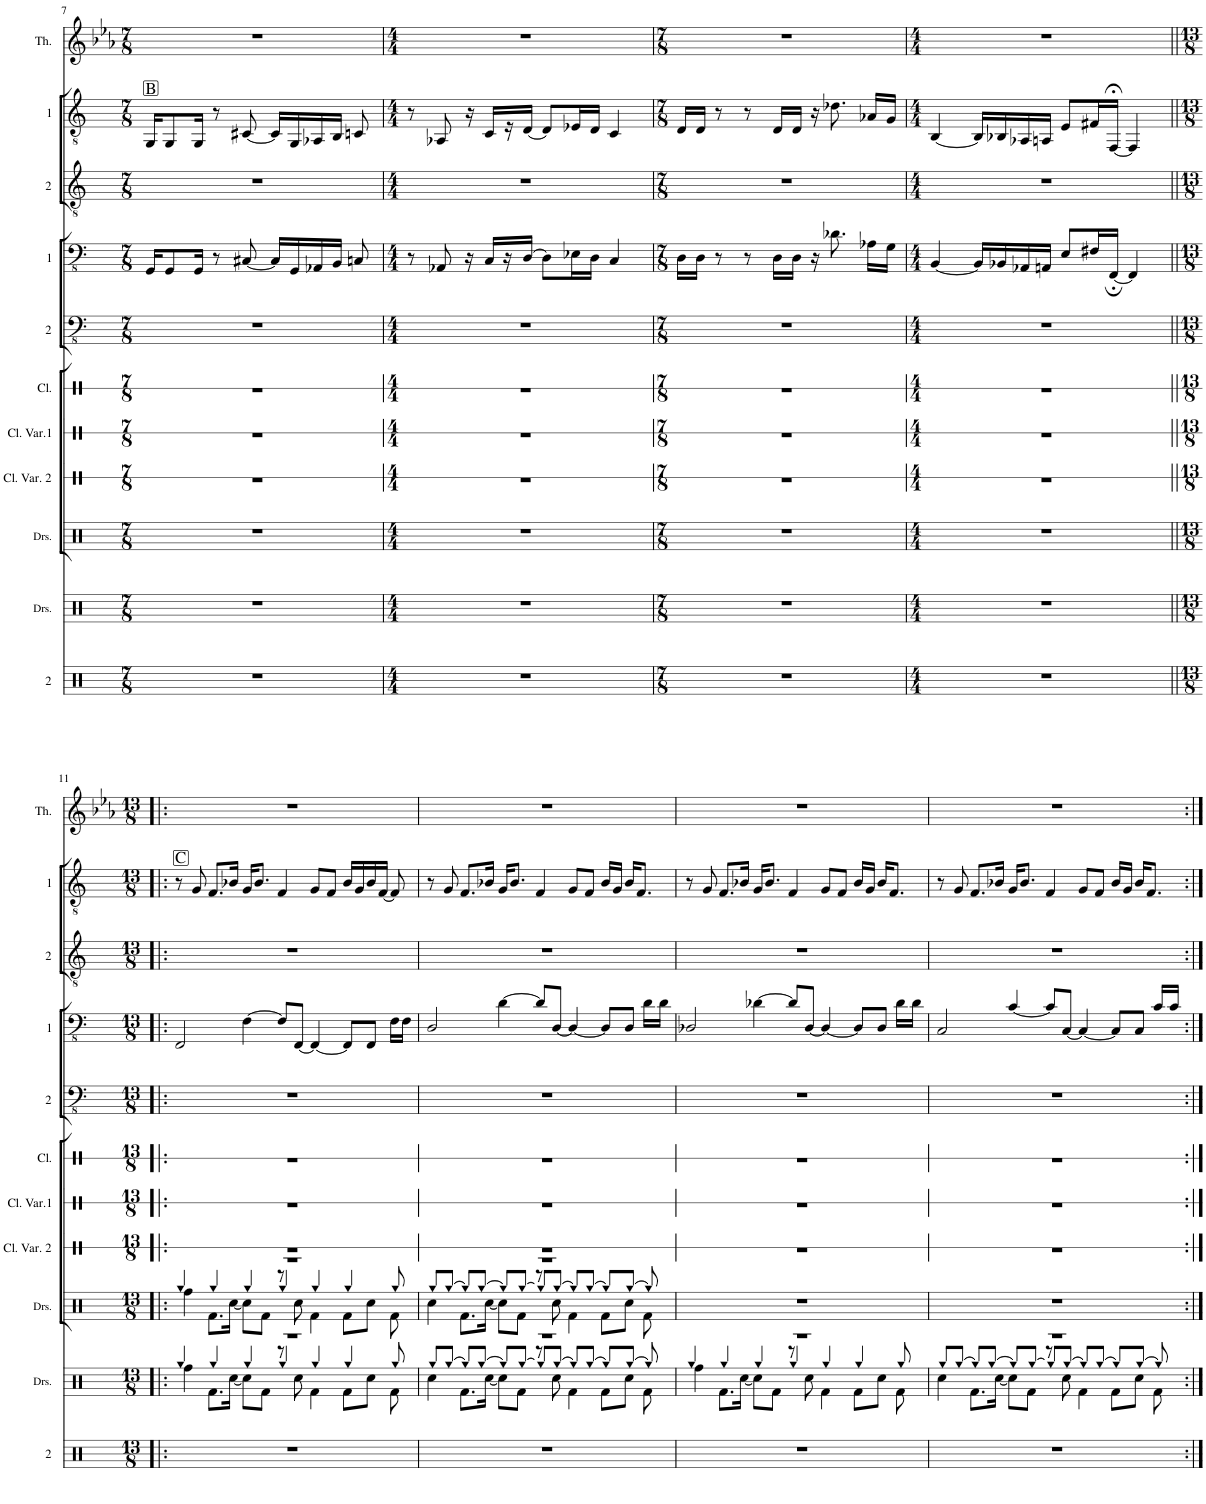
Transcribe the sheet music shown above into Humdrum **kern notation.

**kern	**kern	**kern	**kern	**kern	**kern	**kern	**kern	**kern	**kern	**kern
*part11	*part10	*part9	*part8	*part7	*part6	*part5	*part4	*part3	*part2	*part1
*staff11	*staff10	*staff9	*staff8	*staff7	*staff6	*staff5	*staff4	*staff3	*staff2	*staff1
*I"2	*I"Drumset	*I"Drumset	*I"Clave Variation 2	*I"Clave Variation 1	*I"Clave	*I"2	*I"1	*I"2	*I"1	*I"Thème
*	*I'Drs.	*I'Drs.	*I'Cl. Var. 2	*I'Cl. Var.1	*I'Cl.	*	*	*	*	*I'Th.
!!LO:PB:g=z
*clefX	*clefX	*clefX	*clefX	*clefX	*clefX	*clefFv4	*clefFv4	*clefGv2	*clefGv2	*clefG2
*k[]	*k[]	*k[]	*k[]	*k[]	*k[]	*k[]	*k[]	*k[]	*k[]	*k[b-e-a-]
*M7/8	*M7/8	*M7/8	*M7/8	*M7/8	*M7/8	*M7/8	*M7/8	*M7/8	*M7/8	*M7/8
=7	=7	=7	=7	=7	=7	=7	=7	=7	=7	=7
!	!	!	!	!	!	!	!	!	!LO:TX:a:t=B	!
2..r	2..r	2..r	2..r	2..r	2..r	2..r	16GGG/KL	2..r	16GG/KL	2..r
.	.	.	.	.	.	.	8GGG/	.	8GG/	.
.	.	.	.	.	.	.	16GGG/Jk	.	16GG/Jk	.
.	.	.	.	.	.	.	8r	.	8r	.
.	.	.	.	.	.	.	[8CC#X/	.	[8C#X/	.
.	.	.	.	.	.	.	16CC#/LL]	.	16C#/LL]	.
.	.	.	.	.	.	.	16GGG/	.	16GG/	.
.	.	.	.	.	.	.	16AAA-X/	.	16AA-X/	.
.	.	.	.	.	.	.	16BBB/JJ	.	16BB/JJ	.
.	.	.	.	.	.	.	8CCn/	.	8Cn/	.
=8	=8	=8	=8	=8	=8	=8	=8	=8	=8	=8
*M4/4	*M4/4	*M4/4	*M4/4	*M4/4	*M4/4	*M4/4	*M4/4	*M4/4	*M4/4	*M4/4
1r	1r	1r	1r	1r	1r	1r	8r	1r	8r	1r
.	.	.	.	.	.	.	8AAA-X/	.	8AA-X/	.
.	.	.	.	.	.	.	16r	.	16r	.
.	.	.	.	.	.	.	16CC/LL	.	16C/LL	.
.	.	.	.	.	.	.	16r	.	16r	.
.	.	.	.	.	.	.	[16DD/JJ	.	[16D/JJ	.
.	.	.	.	.	.	.	8DD\L]	.	8D/L]	.
.	.	.	.	.	.	.	16EE-X\L	.	16E-X/L	.
.	.	.	.	.	.	.	16DD\JJ	.	16D/JJ	.
.	.	.	.	.	.	.	4CC/	.	4C/	.
=9	=9	=9	=9	=9	=9	=9	=9	=9	=9	=9
*M7/8	*M7/8	*M7/8	*M7/8	*M7/8	*M7/8	*M7/8	*M7/8	*M7/8	*M7/8	*M7/8
2..r	2..r	2..r	2..r	2..r	2..r	2..r	16DD\LL	2..r	16D/LL	2..r
.	.	.	.	.	.	.	16DD\JJ	.	16D/JJ	.
.	.	.	.	.	.	.	8r	.	8r	.
.	.	.	.	.	.	.	8r	.	8r	.
.	.	.	.	.	.	.	16DD\LL	.	16D/LL	.
.	.	.	.	.	.	.	16DD\JJ	.	16D/JJ	.
.	.	.	.	.	.	.	16r	.	16r	.
.	.	.	.	.	.	.	8.D-X\	.	8.d-X\	.
.	.	.	.	.	.	.	16AA-X\LL	.	16A-X/LL	.
.	.	.	.	.	.	.	16GG\JJ	.	16G/JJ	.
=10	=10	=10	=10	=10	=10	=10	=10	=10	=10	=10
*M4/4	*M4/4	*M4/4	*M4/4	*M4/4	*M4/4	*M4/4	*M4/4	*M4/4	*M4/4	*M4/4
1r	1r	1r	1r	1r	1r	1r	[4BBB/	1r	[4BB/	1r
.	.	.	.	.	.	.	16BBB/LL]	.	16BB/LL]	.
.	.	.	.	.	.	.	16BBB-X/	.	16BB-X/	.
.	.	.	.	.	.	.	16AAA-X/	.	16AA-X/	.
.	.	.	.	.	.	.	16AAAn/JJ	.	16AAn/JJ	.
.	.	.	.	.	.	.	8EE/L	.	8E/L	.
.	.	.	.	.	.	.	16FF#X/L	.	16F#X/L	.
.	.	.	.	.	.	.	[16FFF;/JJ	.	[16FF;</JJ	.
.	.	.	.	.	.	.	4FFF/]	.	4FF/]	.
!!LO:LB:g=z
=11!|:	=11!|:	=11!|:	=11!|:	=11!|:	=11!|:	=11!|:	=11!|:	=11!|:	=11!|:	=11!|:
*M13/8	*M13/8	*M13/8	*M13/8	*M13/8	*M13/8	*M13/8	*M13/8	*M13/8	*M13/8	*M13/8
*	*^	*^	*	*	*	*	*	*	*	*
*	*	*^	*	*^	*	*	*	*	*	*	*	*
!	!	!	!	!	!	!	!	!	!	!	!	!	!LO:TX:a:t=C	!
8%13r	8%13r	4Rff\	4Rgg/	8%13r	4Rff\	4Rgg/	8%13r	8%13r	8%13r	8%13r	2FFF/	8%13r	8r	8%13r
.	.	.	.	.	.	.	.	.	.	.	.	.	8G/	.
.	.	8.Rf\L	4Rgg/	.	8.Rf\L	4Rgg/	.	.	.	.	.	.	8.F/L	.
.	.	[16Rcc\Jk	.	.	[16Rcc\Jk	.	.	.	.	.	.	.	16B-X/Jk	.
.	.	8Rcc\L]	4Rgg/	.	8Rcc\L]	4Rgg/	.	.	.	.	[4FF\	.	16G/KL	.
.	.	.	.	.	.	.	.	.	.	.	.	.	8.B-/J	.
.	.	8Rf\J	.	.	8Rf\J	.	.	.	.	.	.	.	.	.
.	.	8r	4Rgg/	.	8r	4Rgg/	.	.	.	.	8FF/L]	.	4F/	.
.	.	8Rcc\	.	.	8Rcc\	.	.	.	.	.	[8FFF/J	.	.	.
.	.	4Rf\	4Rgg/	.	4Rf\	4Rgg/	.	.	.	.	4FFF/_	.	8G/L	.
.	.	.	.	.	.	.	.	.	.	.	.	.	8F/J	.
.	.	8Rf\L	4Rgg/	.	8Rf\L	4Rgg/	.	.	.	.	8FFF/L]	.	16B-/LL	.
.	.	.	.	.	.	.	.	.	.	.	.	.	16G/	.
.	.	8Rcc\J	.	.	8Rcc\J	.	.	.	.	.	8FFF/J	.	16B-/	.
.	.	.	.	.	.	.	.	.	.	.	.	.	[16F/JJ	.
.	.	8Rf\	8Rgg/	.	8Rf\	8Rgg/	.	.	.	.	16FF\LL	.	8F/]	.
.	.	.	.	.	.	.	.	.	.	.	16FF\JJ	.	.	.
=12	=12	=12	=12	=12	=12	=12	=12	=12	=12	=12	=12	=12	=12	=12
8%13r	8%13r	4Rcc\	8Rgg/L	8%13r	4Rcc\	8Rgg/L	8%13r	8%13r	8%13r	8%13r	2DD/	8%13r	8r	8%13r
.	.	.	[8Rgg/J	.	.	[8Rgg/J	.	.	.	.	.	.	8G/	.
.	.	8.Rf\L	8Rgg/L]	.	8.Rf\L	8Rgg/L]	.	.	.	.	.	.	8.F/L	.
.	.	.	[8Rgg/J	.	.	[8Rgg/J	.	.	.	.	.	.	.	.
.	.	[16Rcc\Jk	.	.	[16Rcc\Jk	.	.	.	.	.	.	.	16B-X/Jk	.
.	.	8Rcc\L]	8Rgg/L]	.	8Rcc\L]	8Rgg/L]	.	.	.	.	[4D\	.	16G/KL	.
.	.	.	.	.	.	.	.	.	.	.	.	.	8.B-/J	.
.	.	8Rf\J	[8Rgg/J	.	8Rf\J	[8Rgg/J	.	.	.	.	.	.	.	.
.	.	8r	8Rgg/L]	.	8r	8Rgg/L]	.	.	.	.	8D/L]	.	4F/	.
.	.	8Rcc\	[8Rgg/J	.	8Rcc\	[8Rgg/J	.	.	.	.	[8DD/J	.	.	.
.	.	4Rf\	8Rgg/L]	.	4Rf\	8Rgg/L]	.	.	.	.	4DD/_	.	8G/L	.
.	.	.	[8Rgg/J	.	.	[8Rgg/J	.	.	.	.	.	.	8F/J	.
.	.	8Rf\L	8Rgg/L]	.	8Rf\L	8Rgg/L]	.	.	.	.	8DD/L]	.	16B-/LL	.
.	.	.	.	.	.	.	.	.	.	.	.	.	16G/JJ	.
.	.	8Rcc\J	[8Rgg/J	.	8Rcc\J	[8Rgg/J	.	.	.	.	8DD/J	.	16B-/KL	.
.	.	.	.	.	.	.	.	.	.	.	.	.	8.F/J	.
.	.	8Rf\	8Rgg/]	.	8Rf\	8Rgg/]	.	.	.	.	16D\LL	.	.	.
.	.	.	.	.	.	.	.	.	.	.	16D\JJ	.	.	.
*	*	*	*	*v	*v	*v	*	*	*	*	*	*	*	*
=13	=13	=13	=13	=13	=13	=13	=13	=13	=13	=13	=13	=13
8%13r	8%13r	4Rff\	4Rgg/	8%13r	8%13r	8%13r	8%13r	8%13r	2DD-X/	8%13r	8r	8%13r
.	.	.	.	.	.	.	.	.	.	.	8G/	.
.	.	8.Rf\L	4Rgg/	.	.	.	.	.	.	.	8.F/L	.
.	.	[16Rcc\Jk	.	.	.	.	.	.	.	.	16B-X/Jk	.
.	.	8Rcc\L]	4Rgg/	.	.	.	.	.	[4D-X\	.	16G/KL	.
.	.	.	.	.	.	.	.	.	.	.	8.B-/J	.
.	.	8Rf\J	.	.	.	.	.	.	.	.	.	.
.	.	8r	4Rgg/	.	.	.	.	.	8D-/L]	.	4F/	.
.	.	8Rcc\	.	.	.	.	.	.	[8DD-/J	.	.	.
.	.	4Rf\	4Rgg/	.	.	.	.	.	4DD-/_	.	8G/L	.
.	.	.	.	.	.	.	.	.	.	.	8F/J	.
.	.	8Rf\L	4Rgg/	.	.	.	.	.	8DD-/L]	.	16B-/LL	.
.	.	.	.	.	.	.	.	.	.	.	16G/JJ	.
.	.	8Rcc\J	.	.	.	.	.	.	8DD-/J	.	16B-/KL	.
.	.	.	.	.	.	.	.	.	.	.	8.F/J	.
.	.	8Rf\	8Rgg/	.	.	.	.	.	16D-\LL	.	.	.
.	.	.	.	.	.	.	.	.	16D-\JJ	.	.	.
=14	=14	=14	=14	=14	=14	=14	=14	=14	=14	=14	=14	=14
8%13r	8%13r	4Rcc\	8Rgg/L	8%13r	8%13r	8%13r	8%13r	8%13r	2CC/	8%13r	8r	8%13r
.	.	.	[8Rgg/J	.	.	.	.	.	.	.	8G/	.
.	.	8.Rf\L	8Rgg/L]	.	.	.	.	.	.	.	8.F/L	.
.	.	.	[8Rgg/J	.	.	.	.	.	.	.	.	.
.	.	[16Rcc\Jk	.	.	.	.	.	.	.	.	16B-X/Jk	.
.	.	8Rcc\L]	8Rgg/L]	.	.	.	.	.	[4C/	.	16G/KL	.
.	.	.	.	.	.	.	.	.	.	.	8.B-/J	.
.	.	8Rf\J	[8Rgg/J	.	.	.	.	.	.	.	.	.
.	.	8r	8Rgg/L]	.	.	.	.	.	8C/L]	.	4F/	.
.	.	8Rcc\	[8Rgg/J	.	.	.	.	.	[8CC/J	.	.	.
.	.	4Rf\	8Rgg/L]	.	.	.	.	.	4CC/_	.	8G/L	.
.	.	.	[8Rgg/J	.	.	.	.	.	.	.	8F/J	.
.	.	8Rf\L	8Rgg/L]	.	.	.	.	.	8CC/L]	.	16B-/LL	.
.	.	.	.	.	.	.	.	.	.	.	16G/JJ	.
.	.	8Rcc\J	[8Rgg/J	.	.	.	.	.	8CC/J	.	16B-/KL	.
.	.	.	.	.	.	.	.	.	.	.	8.F/J	.
.	.	8Rf\	8Rgg/]	.	.	.	.	.	16C/LL	.	.	.
.	.	.	.	.	.	.	.	.	16C/JJ	.	.	.
*	*v	*v	*v	*	*	*	*	*	*	*	*	*
=:|!	=:|!	=:|!	=:|!	=:|!	=:|!	=:|!	=:|!	=:|!	=:|!	=:|!
*-	*-	*-	*-	*-	*-	*-	*-	*-	*-	*-
